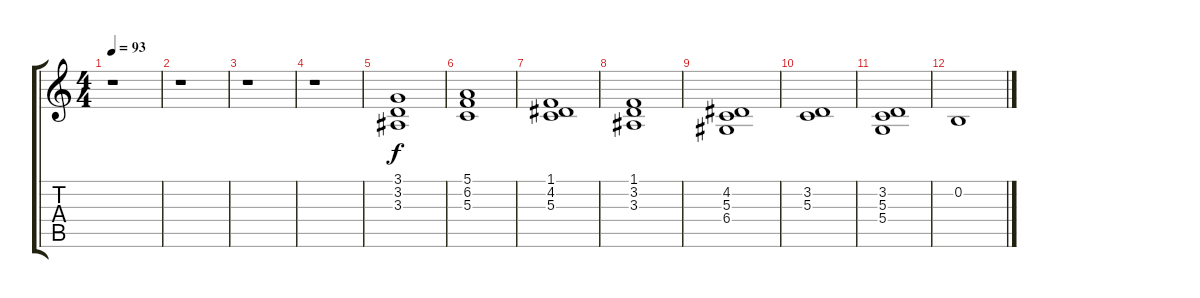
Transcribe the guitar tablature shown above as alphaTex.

\track "" {instrument stringensemble2}
\staff {score tabs}
\tuning (E4 B3 G3 D3 A2 E2) {hide}
\ts (4 4)
\tempo 93
\clef g2
\ks c
r.1{dy f} |
r.1 |
r.1 |
r.1 |
(3.1 3.2 3.3).1 |
(5.1 6.2 5.3).1 |
(1.1 4.2 5.3).1 |
(1.1 3.2 3.3).1 |
(4.2 5.3 6.4).1 |
(3.2 5.3).1 |
(3.2 5.3 5.4).1 |
0.2.1
